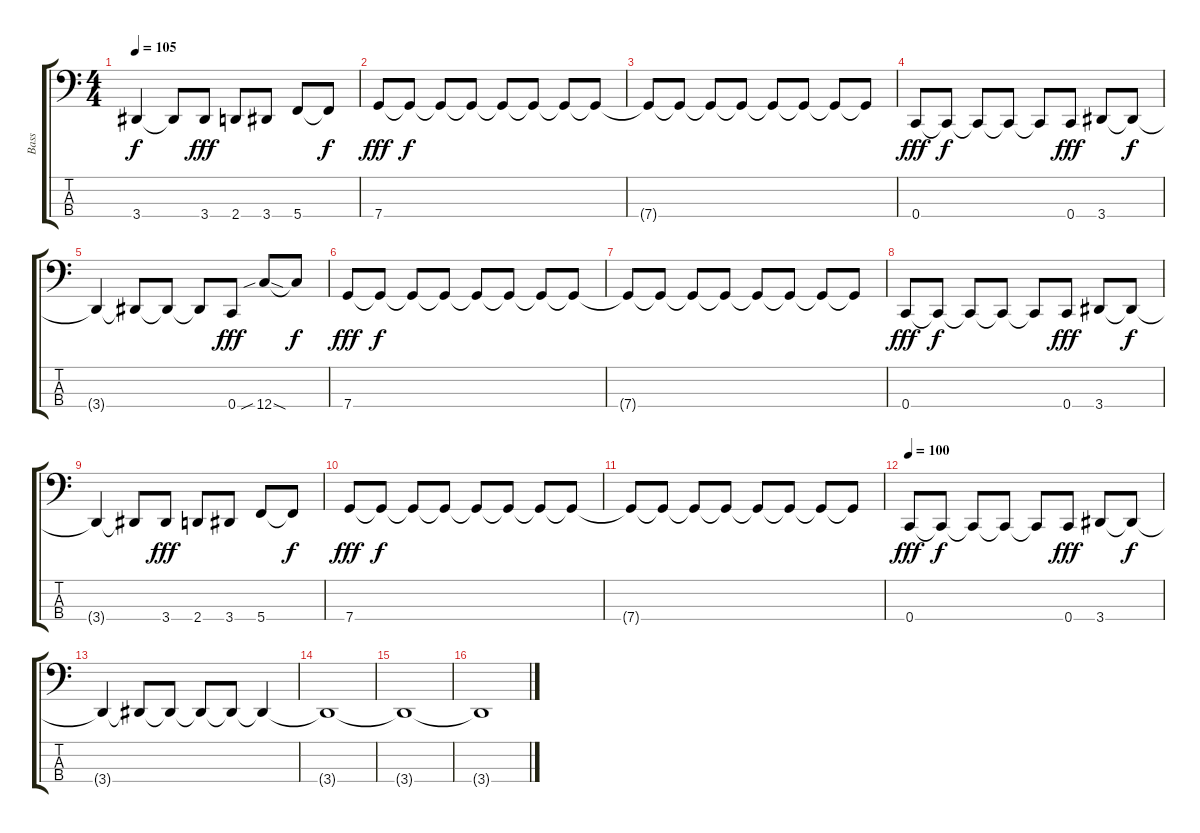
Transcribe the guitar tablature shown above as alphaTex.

\track ("Bass" "Bass") {instrument electricbassfinger}
\staff {score tabs}
\tuning (F2 C2 G1 C1) {hide}
\ts (4 4)
\tempo 105
\clef f4
\ks c
3.4{t}.4{dy f} 3.4{t}.8 3.4.8{dy fff} 2.4.8 3.4.8 5.4.8 5.4{t}.8{dy f} |
7.4.8{dy fff} 7.4{t}.8{dy f} 7.4{t}.8 7.4{t}.8 7.4{t}.8 7.4{t}.8 7.4{t}.8 7.4{t}.8 |
7.4{t}.8 7.4{t}.8 7.4{t}.8 7.4{t}.8 7.4{t}.8 7.4{t}.8 7.4{t}.8 7.4{t}.8 |
0.4.8{dy fff} 0.4{t}.8{dy f} 0.4{t}.8 0.4{t}.8 0.4{t}.8 0.4.8{dy fff} 3.4.8 3.4{t}.8{dy f} |
3.4{t}.4 3.4{t}.8 3.4{t}.8 3.4{t}.8 0.4.8{dy fff} 12.4{sib sod}.8 12.4{t}.8{dy f} |
7.4.8{dy fff} 7.4{t}.8{dy f} 7.4{t}.8 7.4{t}.8 7.4{t}.8 7.4{t}.8 7.4{t}.8 7.4{t}.8 |
7.4{t}.8 7.4{t}.8 7.4{t}.8 7.4{t}.8 7.4{t}.8 7.4{t}.8 7.4{t}.8 7.4{t}.8 |
0.4.8{dy fff} 0.4{t}.8{dy f} 0.4{t}.8 0.4{t}.8 0.4{t}.8 0.4.8{dy fff} 3.4.8 3.4{t}.8{dy f} |
3.4{t}.4 3.4{t}.8 3.4.8{dy fff} 2.4.8 3.4.8 5.4.8 5.4{t}.8{dy f} |
7.4.8{dy fff} 7.4{t}.8{dy f} 7.4{t}.8 7.4{t}.8 7.4{t}.8 7.4{t}.8 7.4{t}.8 7.4{t}.8 |
7.4{t}.8 7.4{t}.8 7.4{t}.8 7.4{t}.8 7.4{t}.8 7.4{t}.8 7.4{t}.8 7.4{t}.8 |
\tempo 100
0.4.8{dy fff} 0.4{t}.8{dy f} 0.4{t}.8 0.4{t}.8 0.4{t}.8 0.4.8{dy fff} 3.4.8{volume 10 instrument electricbassfinger} 3.4{t}.8{dy f} |
3.4{t}.4 3.4{t}.8 3.4{t}.8 3.4{t}.8 3.4{t}.8 3.4{t}.4 |
3.4{t}.1 |
3.4{t}.1 |
3.4{t}.1
